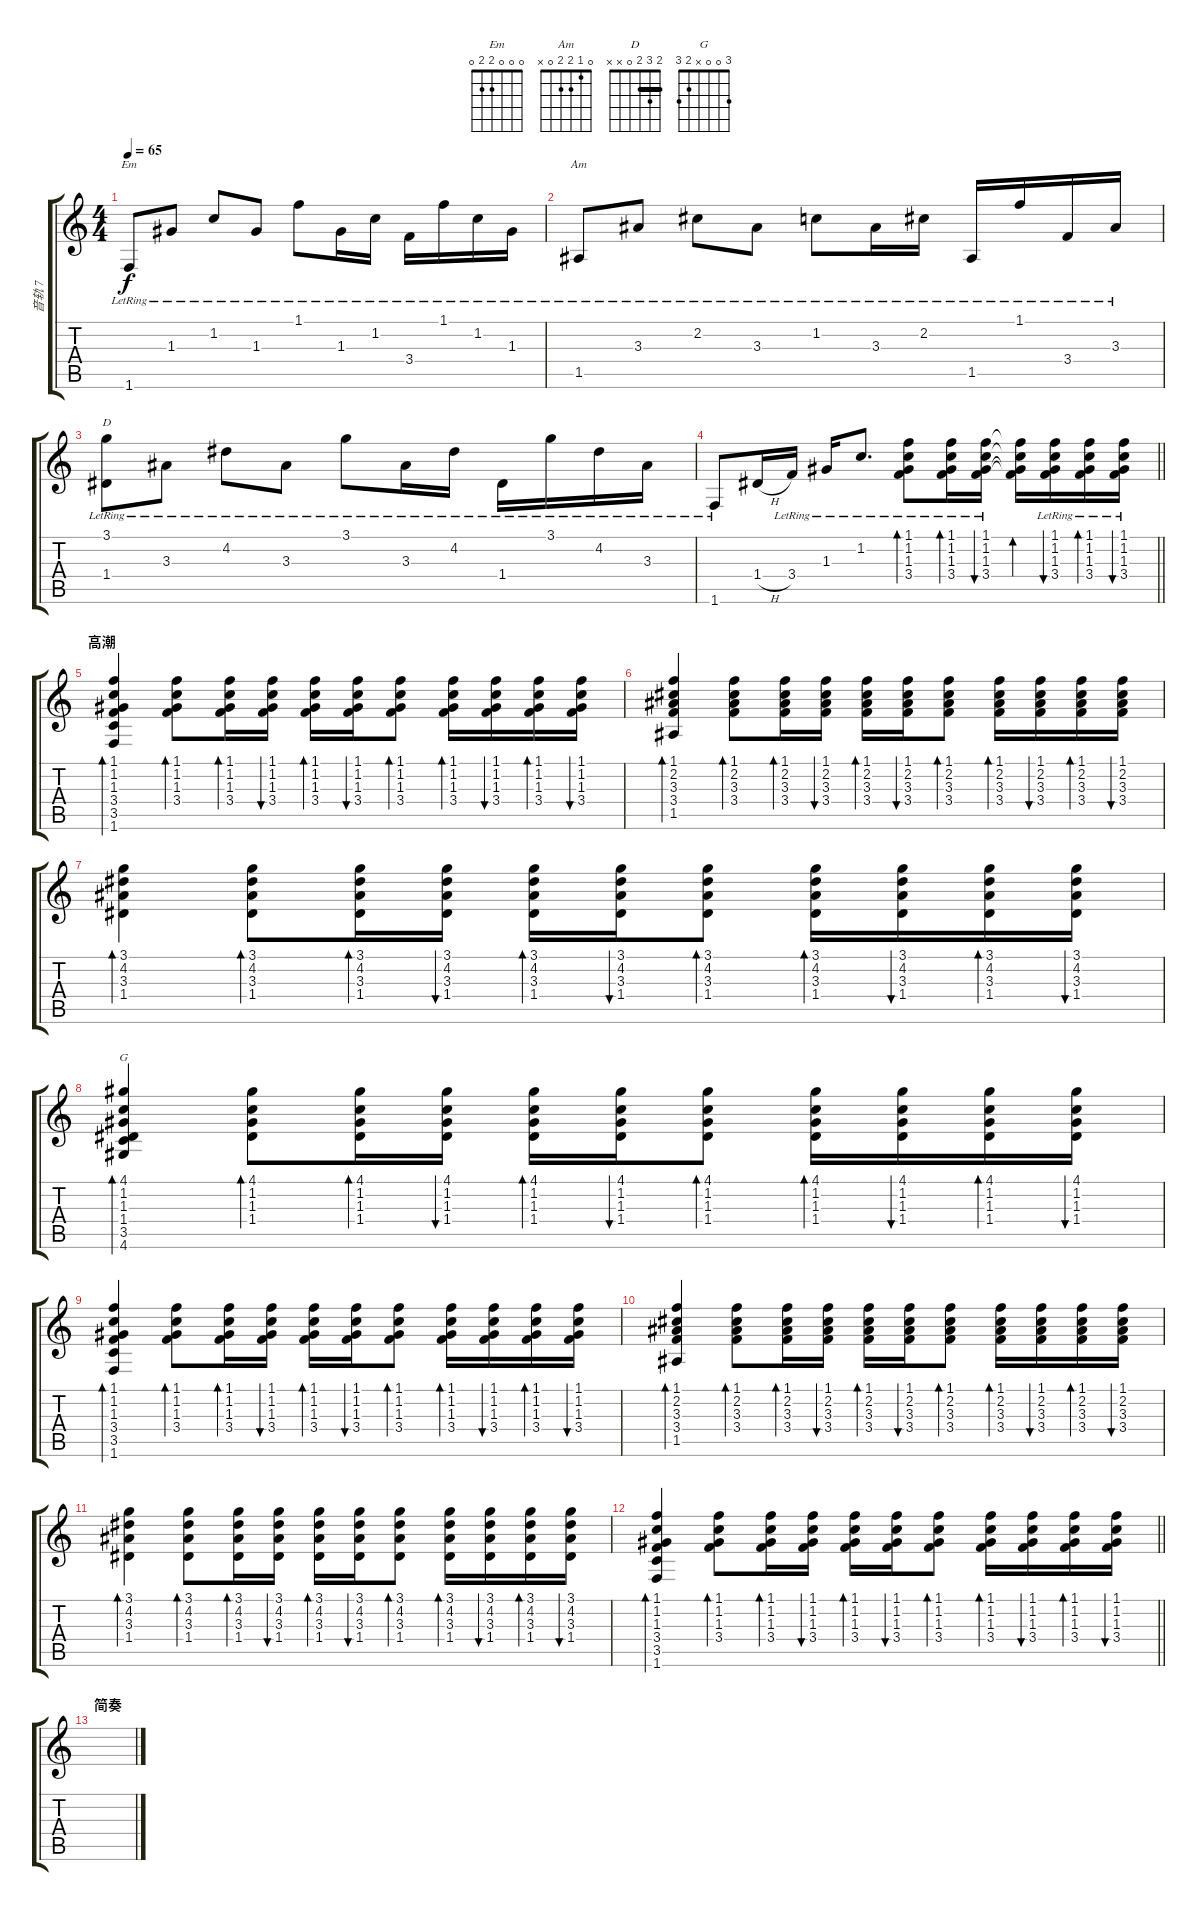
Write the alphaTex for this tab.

\track ("音轨 7" "音轨 7") {instrument acousticguitarsteel}
\staff {score tabs}
\tuning (E4 B3 G3 D3 A2 E2) {hide}
\chord ("Em" 0 0 0 2 2 0)
\chord ("Am" 0 1 2 2 0 x)
\chord ("D" 2 3 2 0 x x) {barre 2}
\chord ("G" 3 0 0 x 2 3)
\ts (4 4)
\tempo 65
\clef g2
\ks c
1.6{lr}.8{ch "Em" dy f} 1.3{lr}.8 1.2{lr}.8 1.3{lr}.8 1.1{lr}.8 1.3{lr}.16 1.2{lr}.16 3.4{lr}.16 1.1{lr}.16 1.2{lr}.16 1.3{lr}.16 |
1.5{lr}.8{ch "Am"} 3.3{lr}.8 2.2{lr}.8 3.3{lr}.8 1.2{lr}.8 3.3{lr}.16 2.2{lr}.16 1.5{lr}.16 1.1{lr}.16 3.4{lr}.16 3.3{lr}.16 |
(3.1{lr} 1.4{lr}).8{ch "D"} 3.3{lr}.8 4.2{lr}.8 3.3{lr}.8 3.1{lr}.8 3.3{lr}.16 4.2{lr}.16 1.4{lr}.16 3.1{lr}.16 4.2{lr}.16 3.3{lr}.16 |
\barLineRight lightlight
1.6{lr}.8 1.4{h}.16 3.4{lr}.16 1.3{lr}.16 1.2{lr}.8{d} (1.1{lr} 1.2{lr} 1.3{lr} 3.4{lr}).8{bd 30} (1.1{lr} 1.2{lr} 1.3{lr} 3.4{lr}).16{bd 30} (1.1{lr} 1.2{lr} 1.3{lr} 3.4{lr}).16{bu 30} (1.1{t} 1.2{t} 1.3{t} 3.4{t}).16{bd 30} (1.1{lr} 1.2{lr} 1.3{lr} 3.4{lr}).16{bu 30} (1.1{lr} 1.2{lr} 1.3{lr} 3.4{lr}).16{bd 30} (1.1{lr} 1.2{lr} 1.3{lr} 3.4{lr}).16{bu 30} |
\section ("" "高潮")
(1.1 1.2 1.3 3.4 3.5 1.6).4{bd 30} (1.1 1.2 1.3 3.4).8{bd 30} (1.1 1.2 1.3 3.4).16{bd 30} (1.1 1.2 1.3 3.4).16{bu 30} (1.1 1.2 1.3 3.4).16{bd 30} (1.1 1.2 1.3 3.4).16{bu 30} (1.1 1.2 1.3 3.4).8{bd 30} (1.1 1.2 1.3 3.4).16{bd 30} (1.1 1.2 1.3 3.4).16{bu 30} (1.1 1.2 1.3 3.4).16{bd 30} (1.1 1.2 1.3 3.4).16{bu 30} |
(1.1 2.2 3.3 3.4 1.5).4{bd 30} (1.1 2.2 3.3 3.4).8{bd 30} (1.1 2.2 3.3 3.4).16{bd 30} (1.1 2.2 3.3 3.4).16{bu 30} (1.1 2.2 3.3 3.4).16{bd 30} (1.1 2.2 3.3 3.4).16{bu 30} (1.1 2.2 3.3 3.4).8{bd 30} (1.1 2.2 3.3 3.4).16{bd 30} (1.1 2.2 3.3 3.4).16{bu 30} (1.1 2.2 3.3 3.4).16{bd 30} (1.1 2.2 3.3 3.4).16{bu 30} |
(3.1 4.2 3.3 1.4).4{bd 30} (3.1 4.2 3.3 1.4).8{bd 30} (3.1 4.2 3.3 1.4).16{bd 30} (3.1 4.2 3.3 1.4).16{bu 30} (3.1 4.2 3.3 1.4).16{bd 30} (3.1 4.2 3.3 1.4).16{bu 30} (3.1 4.2 3.3 1.4).8{bd 30} (3.1 4.2 3.3 1.4).16{bd 30} (3.1 4.2 3.3 1.4).16{bu 30} (3.1 4.2 3.3 1.4).16{bd 30} (3.1 4.2 3.3 1.4).16{bu 30} |
(4.1 1.2 1.3 1.4 3.5 4.6).4{bd 30 ch "G"} (4.1 1.2 1.3 1.4).8{bd 30} (4.1 1.2 1.3 1.4).16{bd 30} (4.1 1.2 1.3 1.4).16{bu 30} (4.1 1.2 1.3 1.4).16{bd 30} (4.1 1.2 1.3 1.4).16{bu 30} (4.1 1.2 1.3 1.4).8{bd 30} (4.1 1.2 1.3 1.4).16{bd 30} (4.1 1.2 1.3 1.4).16{bu 30} (4.1 1.2 1.3 1.4).16{bd 30} (4.1 1.2 1.3 1.4).16{bu 30} |
(1.1 1.2 1.3 3.4 3.5 1.6).4{bd 30} (1.1 1.2 1.3 3.4).8{bd 30} (1.1 1.2 1.3 3.4).16{bd 30} (1.1 1.2 1.3 3.4).16{bu 30} (1.1 1.2 1.3 3.4).16{bd 30} (1.1 1.2 1.3 3.4).16{bu 30} (1.1 1.2 1.3 3.4).8{bd 30} (1.1 1.2 1.3 3.4).16{bd 30} (1.1 1.2 1.3 3.4).16{bu 30} (1.1 1.2 1.3 3.4).16{bd 30} (1.1 1.2 1.3 3.4).16{bu 30} |
(1.1 2.2 3.3 3.4 1.5).4{bd 30} (1.1 2.2 3.3 3.4).8{bd 30} (1.1 2.2 3.3 3.4).16{bd 30} (1.1 2.2 3.3 3.4).16{bu 30} (1.1 2.2 3.3 3.4).16{bd 30} (1.1 2.2 3.3 3.4).16{bu 30} (1.1 2.2 3.3 3.4).8{bd 30} (1.1 2.2 3.3 3.4).16{bd 30} (1.1 2.2 3.3 3.4).16{bu 30} (1.1 2.2 3.3 3.4).16{bd 30} (1.1 2.2 3.3 3.4).16{bu 30} |
(3.1 4.2 3.3 1.4).4{bd 30} (3.1 4.2 3.3 1.4).8{bd 30} (3.1 4.2 3.3 1.4).16{bd 30} (3.1 4.2 3.3 1.4).16{bu 30} (3.1 4.2 3.3 1.4).16{bd 30} (3.1 4.2 3.3 1.4).16{bu 30} (3.1 4.2 3.3 1.4).8{bd 30} (3.1 4.2 3.3 1.4).16{bd 30} (3.1 4.2 3.3 1.4).16{bu 30} (3.1 4.2 3.3 1.4).16{bd 30} (3.1 4.2 3.3 1.4).16{bu 30} |
\barLineRight lightlight
(1.1 1.2 1.3 3.4 3.5 1.6).4{bd 30} (1.1 1.2 1.3 3.4).8{bd 30} (1.1 1.2 1.3 3.4).16{bd 30} (1.1 1.2 1.3 3.4).16{bu 30} (1.1 1.2 1.3 3.4).16{bd 30} (1.1 1.2 1.3 3.4).16{bu 30} (1.1 1.2 1.3 3.4).8{bd 30} (1.1 1.2 1.3 3.4).16{bd 30} (1.1 1.2 1.3 3.4).16{bu 30} (1.1 1.2 1.3 3.4).16{bd 30} (1.1 1.2 1.3 3.4).16{bu 30} |
\section ("" "简奏")
